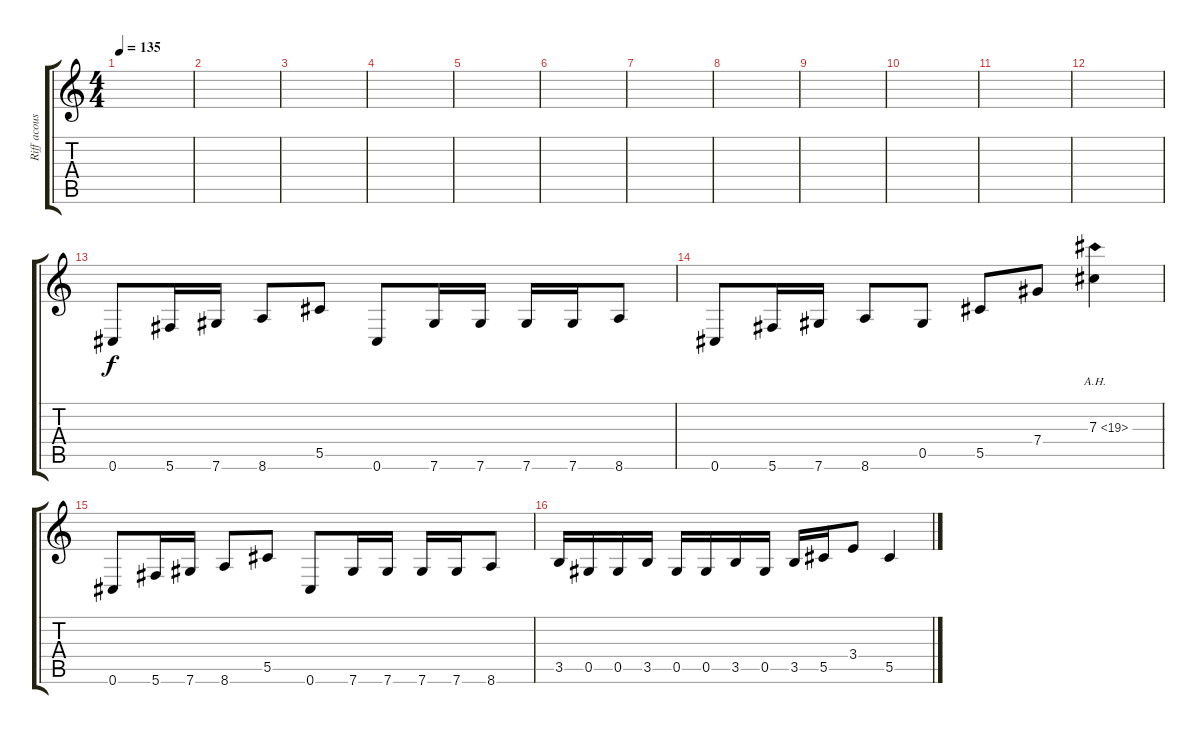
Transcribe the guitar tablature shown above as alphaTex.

\track ("Riff acoustique" "Riff acous") {instrument acousticguitarsteel}
\staff {score tabs}
\tuning (Eb4 Bb3 Gb3 Db3 Ab2 Db2) {hide}
\ts (4 4)
\tempo 135
\clef g2
\ks c
|
|
|
|
|
|
|
|
|
|
|
|
0.6.8{volume 8 instrument guitarharmonics} 5.6.16 7.6.16 8.6.8 5.5.8 0.6.8 7.6.16 7.6.16 7.6.16 7.6.16 8.6.8 |
0.6.8 5.6.16 7.6.16 8.6.8 0.5.8 5.5.8 7.4.8 7.3{ah 12}.4 |
0.6.8 5.6.16 7.6.16 8.6.8 5.5.8 0.6.8 7.6.16 7.6.16 7.6.16 7.6.16 8.6.8 |
3.5.16 0.5.16 0.5.16 3.5.16 0.5.16 0.5.16 3.5.16 0.5.16 3.5.16 5.5.16 3.4.8 5.5.4
